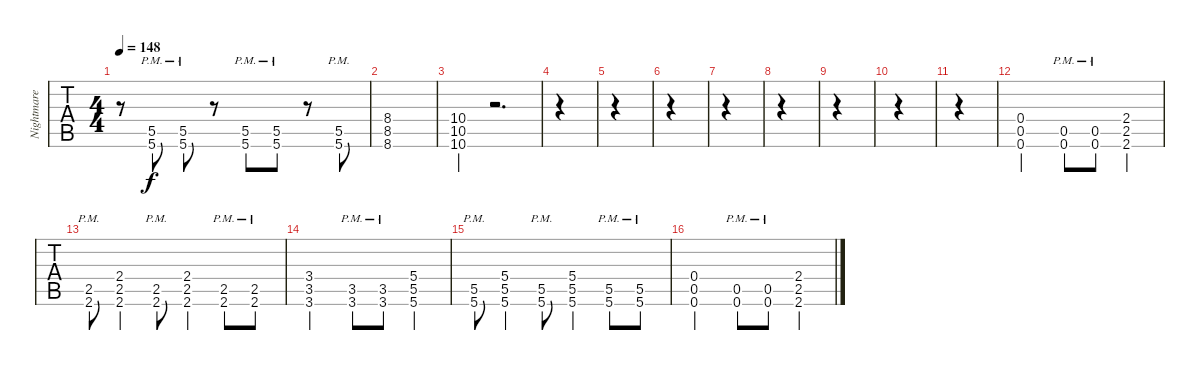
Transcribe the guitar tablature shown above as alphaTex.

\track ("Nightmare Industries" "Nightmare ") {instrument distortionguitar}
\staff {tabs}
\tuning (D4 A3 F3 C3 G2 C2) {hide}
\ts (4 4)
\tempo 148
\clef g2
\ks c
r.8{dy f} (5.5{pm} 5.6{pm}).8 (5.5{pm} 5.6{pm}).8 r.8 (5.5{pm} 5.6{pm}).8 (5.5{pm} 5.6{pm}).8 r.8 (5.5{pm} 5.6{pm}).8 |
(8.4 8.5 8.6).1 |
(10.4 10.5 10.6).4 r.2{d} |
|
|
|
|
|
|
|
|
(0.4 0.5 0.6).2 (0.5{pm} 0.6{pm}).8 (0.5{pm} 0.6{pm}).8 (2.4 2.5 2.6).4 |
(2.5{pm} 2.6{pm}).8 (2.4 2.5 2.6).4 (2.5{pm} 2.6{pm}).8 (2.4 2.5 2.6).4 (2.5{pm} 2.6{pm}).8 (2.5{pm} 2.6{pm}).8 |
(3.4 3.5 3.6).2 (3.5{pm} 3.6{pm}).8 (3.5{pm} 3.6{pm}).8 (5.4 5.5 5.6).4 |
(5.5{pm} 5.6{pm}).8 (5.4 5.5 5.6).4 (5.5{pm} 5.6{pm}).8 (5.4 5.5 5.6).4 (5.5{pm} 5.6{pm}).8 (5.5{pm} 5.6{pm}).8 |
(0.4 0.5 0.6).2 (0.5{pm} 0.6{pm}).8 (0.5{pm} 0.6{pm}).8 (2.4 2.5 2.6).4
